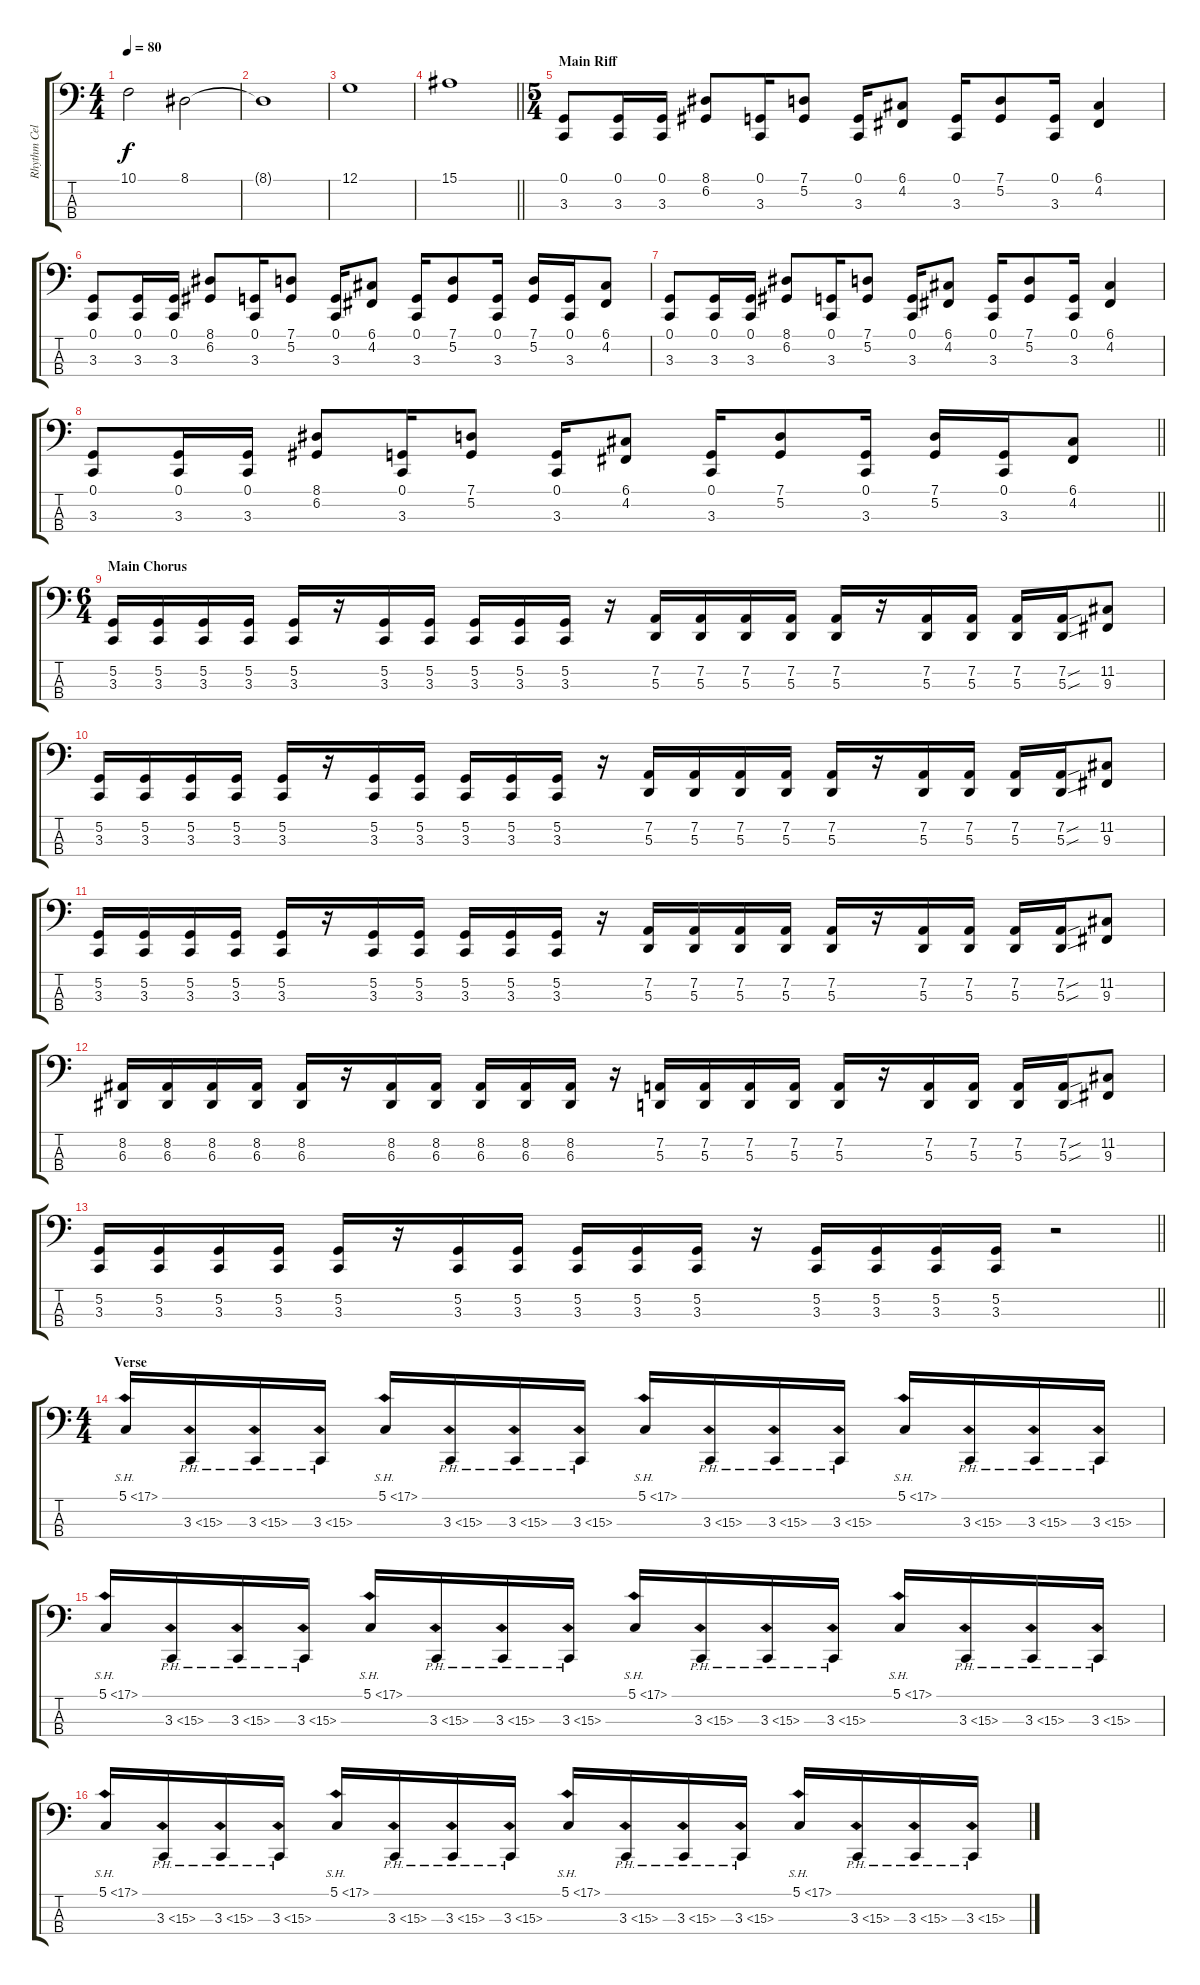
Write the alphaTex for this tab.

\track ("Rhythm Cello" "Rhythm Cel") {instrument cello}
\staff {score tabs}
\tuning (G2 D2 A1 D1) {hide}
\ts (4 4)
\tempo 80
\clef f4
\ks c
10.1.2{dy f} 8.1.2 |
8.1{t}.1 |
12.1.1 |
\barLineRight lightlight
15.1.1 |
\ts (5 4)
\section ("" "Main Riff")
(0.1 3.3).8 (0.1 3.3).16 (0.1 3.3).16 (8.1 6.2).8 (0.1 3.3).16 (7.1 5.2).8 (0.1 3.3).16 (6.1 4.2).8 (0.1 3.3).16 (7.1 5.2).8 (0.1 3.3).16 (6.1 4.2).4 |
(0.1 3.3).8 (0.1 3.3).16 (0.1 3.3).16 (8.1 6.2).8 (0.1 3.3).16 (7.1 5.2).8 (0.1 3.3).16 (6.1 4.2).8 (0.1 3.3).16 (7.1 5.2).8 (0.1 3.3).16 (7.1 5.2).16 (0.1 3.3).16 (6.1 4.2).8 |
(0.1 3.3).8 (0.1 3.3).16 (0.1 3.3).16 (8.1 6.2).8 (0.1 3.3).16 (7.1 5.2).8 (0.1 3.3).16 (6.1 4.2).8 (0.1 3.3).16 (7.1 5.2).8 (0.1 3.3).16 (6.1 4.2).4 |
\barLineRight lightlight
(0.1 3.3).8 (0.1 3.3).16 (0.1 3.3).16 (8.1 6.2).8 (0.1 3.3).16 (7.1 5.2).8 (0.1 3.3).16 (6.1 4.2).8 (0.1 3.3).16 (7.1 5.2).8 (0.1 3.3).16 (7.1 5.2).16 (0.1 3.3).16 (6.1 4.2).8 |
\ts (6 4)
\section ("" "Main Chorus")
(5.2 3.3).16 (5.2 3.3).16 (5.2 3.3).16 (5.2 3.3).16 (5.2 3.3).16 r.16 (5.2 3.3).16 (5.2 3.3).16 (5.2 3.3).16 (5.2 3.3).16 (5.2 3.3).16 r.16 (7.2 5.3).16 (7.2 5.3).16 (7.2 5.3).16 (7.2 5.3).16 (7.2 5.3).16 r.16 (7.2 5.3).16 (7.2 5.3).16 (7.2 5.3).16 (7.2{sou} 5.3{sou}).16 (11.2 9.3).8 |
(5.2 3.3).16 (5.2 3.3).16 (5.2 3.3).16 (5.2 3.3).16 (5.2 3.3).16 r.16 (5.2 3.3).16 (5.2 3.3).16 (5.2 3.3).16 (5.2 3.3).16 (5.2 3.3).16 r.16 (7.2 5.3).16 (7.2 5.3).16 (7.2 5.3).16 (7.2 5.3).16 (7.2 5.3).16 r.16 (7.2 5.3).16 (7.2 5.3).16 (7.2 5.3).16 (7.2{sou} 5.3{sou}).16 (11.2 9.3).8 |
(5.2 3.3).16 (5.2 3.3).16 (5.2 3.3).16 (5.2 3.3).16 (5.2 3.3).16 r.16 (5.2 3.3).16 (5.2 3.3).16 (5.2 3.3).16 (5.2 3.3).16 (5.2 3.3).16 r.16 (7.2 5.3).16 (7.2 5.3).16 (7.2 5.3).16 (7.2 5.3).16 (7.2 5.3).16 r.16 (7.2 5.3).16 (7.2 5.3).16 (7.2 5.3).16 (7.2{sou} 5.3{sou}).16 (11.2 9.3).8 |
(8.2 6.3).16 (8.2 6.3).16 (8.2 6.3).16 (8.2 6.3).16 (8.2 6.3).16 r.16 (8.2 6.3).16 (8.2 6.3).16 (8.2 6.3).16 (8.2 6.3).16 (8.2 6.3).16 r.16 (7.2 5.3).16 (7.2 5.3).16 (7.2 5.3).16 (7.2 5.3).16 (7.2 5.3).16 r.16 (7.2 5.3).16 (7.2 5.3).16 (7.2 5.3).16 (7.2{sou} 5.3{sou}).16 (11.2 9.3).8 |
\barLineRight lightlight
(5.2 3.3).16 (5.2 3.3).16 (5.2 3.3).16 (5.2 3.3).16 (5.2 3.3).16 r.16 (5.2 3.3).16 (5.2 3.3).16 (5.2 3.3).16 (5.2 3.3).16 (5.2 3.3).16 r.16 (5.2 3.3).16 (5.2 3.3).16 (5.2 3.3).16 (5.2 3.3).16 r.2 |
\ts (4 4)
\section ("" "Verse")
5.1{sh 12}.16{volume 9} 3.3{ph 12}.16 3.3{ph 12}.16 3.3{ph 12}.16 5.1{sh 12}.16 3.3{ph 12}.16 3.3{ph 12}.16 3.3{ph 12}.16 5.1{sh 12}.16 3.3{ph 12}.16 3.3{ph 12}.16 3.3{ph 12}.16 5.1{sh 12}.16 3.3{ph 12}.16 3.3{ph 12}.16 3.3{ph 12}.16 |
5.1{sh 12}.16 3.3{ph 12}.16 3.3{ph 12}.16 3.3{ph 12}.16 5.1{sh 12}.16 3.3{ph 12}.16 3.3{ph 12}.16 3.3{ph 12}.16 5.1{sh 12}.16 3.3{ph 12}.16 3.3{ph 12}.16 3.3{ph 12}.16 5.1{sh 12}.16 3.3{ph 12}.16 3.3{ph 12}.16 3.3{ph 12}.16 |
5.1{sh 12}.16 3.3{ph 12}.16 3.3{ph 12}.16 3.3{ph 12}.16 5.1{sh 12}.16 3.3{ph 12}.16 3.3{ph 12}.16 3.3{ph 12}.16 5.1{sh 12}.16 3.3{ph 12}.16 3.3{ph 12}.16 3.3{ph 12}.16 5.1{sh 12}.16 3.3{ph 12}.16 3.3{ph 12}.16 3.3{ph 12}.16
